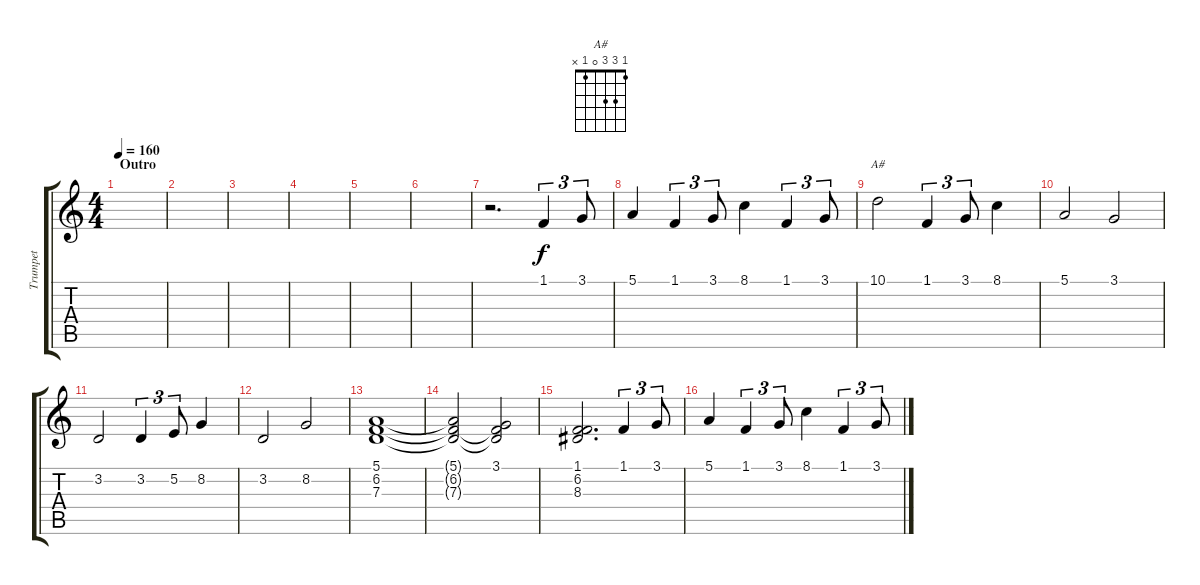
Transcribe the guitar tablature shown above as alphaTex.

\track ("Trumpet" "Trumpet") {instrument synthbrass1}
\staff {score tabs}
\tuning (E4 B3 G3 D3 A2 E2) {hide}
\chord ("A#" 1 3 3 0 1 x)
\ts (4 4)
\section ("" "Outro")
\tempo 160
\clef g2
\ks c
|
|
|
|
|
|
r.2{d volume 16} 1.1.4{tu (3 2)} 3.1.8{tu (3 2)} |
5.1.4 1.1.4{tu (3 2)} 3.1.8{tu (3 2)} 8.1.4 1.1.4{tu (3 2)} 3.1.8{tu (3 2)} |
10.1.2{ch "A#" volume 16} 1.1.4{tu (3 2)} 3.1.8{tu (3 2)} 8.1.4 |
5.1.2 3.1.2 |
3.2.2 3.2.4{tu (3 2)} 5.2.8{tu (3 2)} 8.2.4 |
3.2.2 8.2.2 |
(5.1 6.2 7.3).1 |
(5.1{t} 6.2{t} 7.3{t}).2 (3.1 6.2{t} 7.3{t}).2 |
(1.1 6.2 8.3).2{d} 1.1.4{tu (3 2)} 3.1.8{tu (3 2)} |
5.1.4 1.1.4{tu (3 2)} 3.1.8{tu (3 2)} 8.1.4 1.1.4{tu (3 2)} 3.1.8{tu (3 2)}
